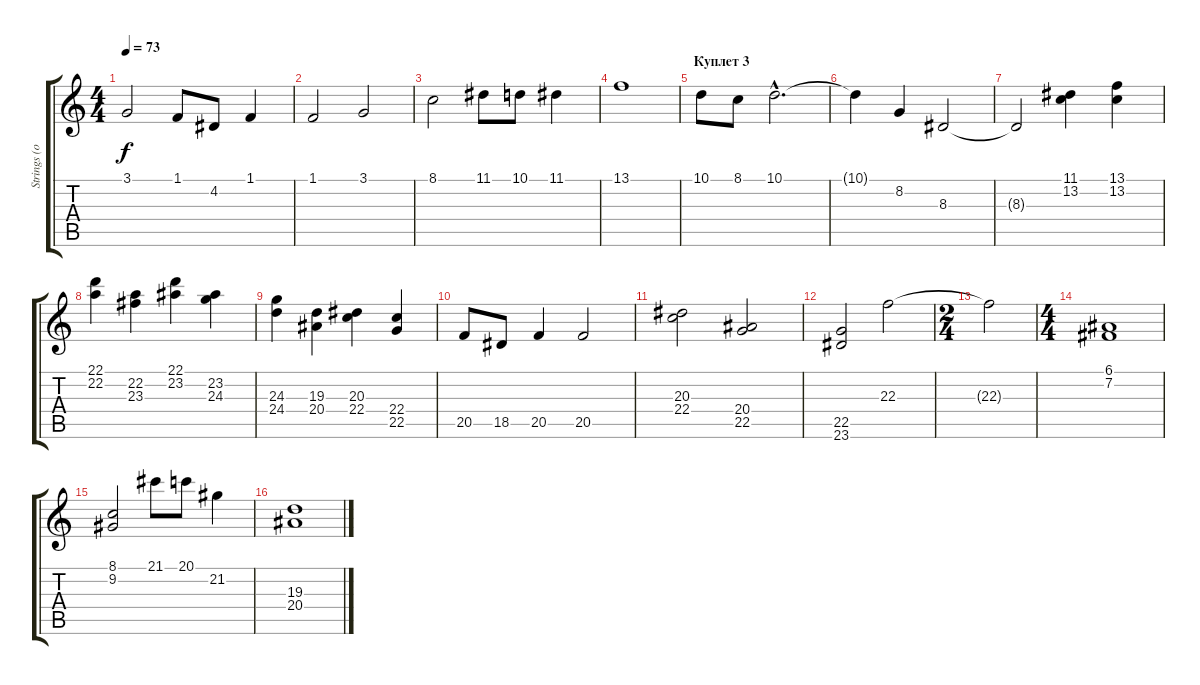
\track ("Strings (on keyboards)" "Strings (o") {instrument synthstrings2}
\staff {score tabs}
\tuning (E4 B3 G3 D3 A2 E2) {hide}
\ts (4 4)
\tempo 73
\clef g2
\ks c
3.1.2{dy f} 1.1.8 4.2.8 1.1.4 |
1.1.2 3.1.2 |
8.1.2 11.1.8 10.1.8 11.1.4 |
13.1.1 |
\section ("" "Куплет 3")
10.1.8 8.1.8 10.1{hac}.2{d} |
10.1{t}.4 8.2.4 8.3.2 |
8.3{t}.2 (11.1 13.2).4 (13.1 13.2).4 |
(22.1 22.2).4 (22.2 23.3).4 (22.1 23.2).4 (23.2 24.3).4 |
(24.3 24.4).4 (19.3 20.4).4 (20.3 22.4).4 (22.4 22.5).4 |
20.5.8 18.5.8 20.5.4 20.5.2 |
(20.3 22.4).2 (20.4 22.5).2 |
(22.5 23.6).2 22.3.2 |
\ts (2 4)
22.3{t}.2 |
\ts (4 4)
(6.1 7.2).1{volume 16} |
(8.1 9.2).2 21.1.8 20.1.8 21.2.4 |
(19.3 20.4).1
